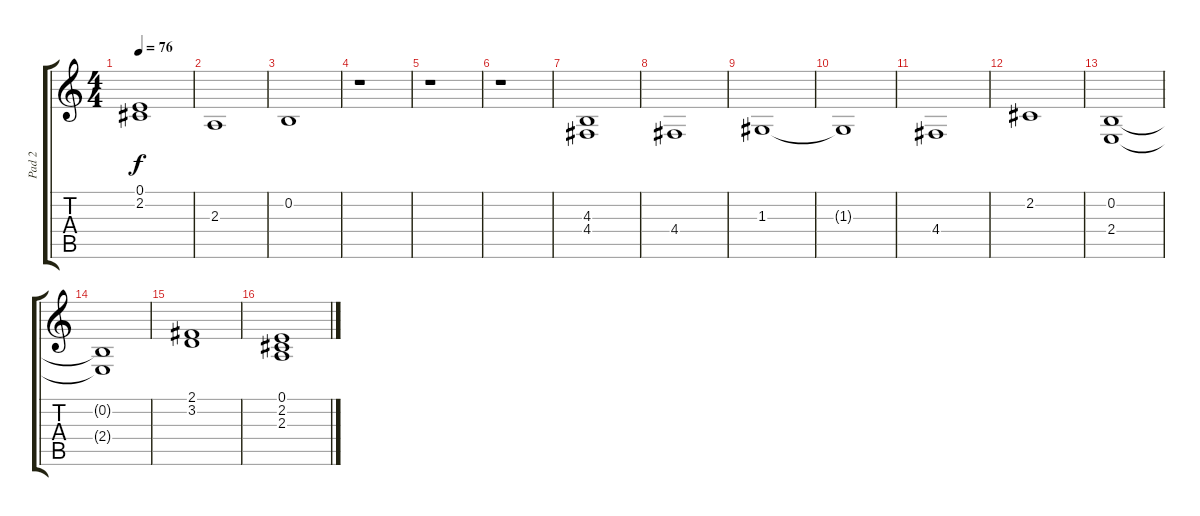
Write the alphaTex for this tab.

\track ("Pad 2" "Pad 2") {instrument pad1newage}
\staff {score tabs}
\tuning (E4 B3 G3 D3 A2 E2) {hide}
\ts (4 4)
\tempo 76
\clef g2
\ks c
(0.1 2.2).1{dy f} |
2.3.1 |
0.2.1 |
r.1 |
r.1 |
r.1 |
(4.3 4.4).1 |
4.4.1 |
1.3.1 |
1.3{t}.1 |
4.4.1 |
2.2.1 |
(0.2 2.4).1 |
(0.2{t} 2.4{t}).1 |
(2.1 3.2).1 |
(0.1 2.2 2.3).1
